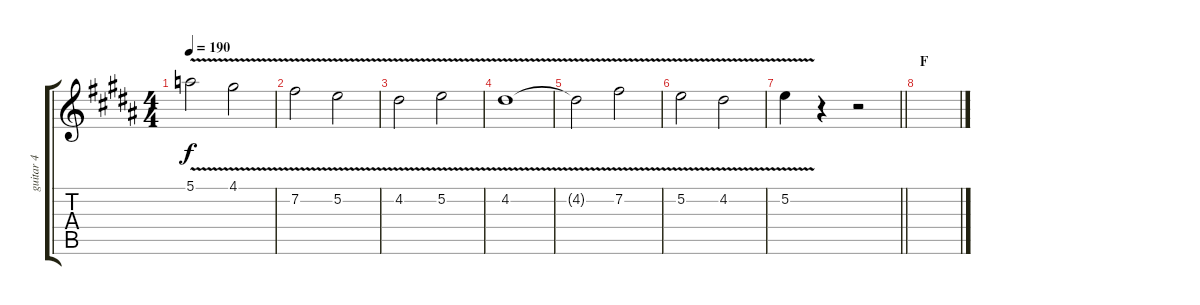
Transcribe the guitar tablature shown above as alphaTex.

\track ("guitar 4" "guitar 4") {instrument overdrivenguitar}
\staff {score tabs}
\tuning (E4 B3 G3 D3 A2 E2) {hide}
\ts (4 4)
\tempo 190
\clef g2
\ks b
5.1{v}.2{dy f} 4.1{v}.2 |
7.2{v}.2 5.2{v}.2 |
4.2{v}.2 5.2{v}.2 |
4.2{v}.1 |
4.2{t}.2 7.2{v}.2 |
5.2{v}.2 4.2{v}.2 |
\barLineRight lightlight
5.2{v}.4 r.4 r.2 |
\section ("" "F")
